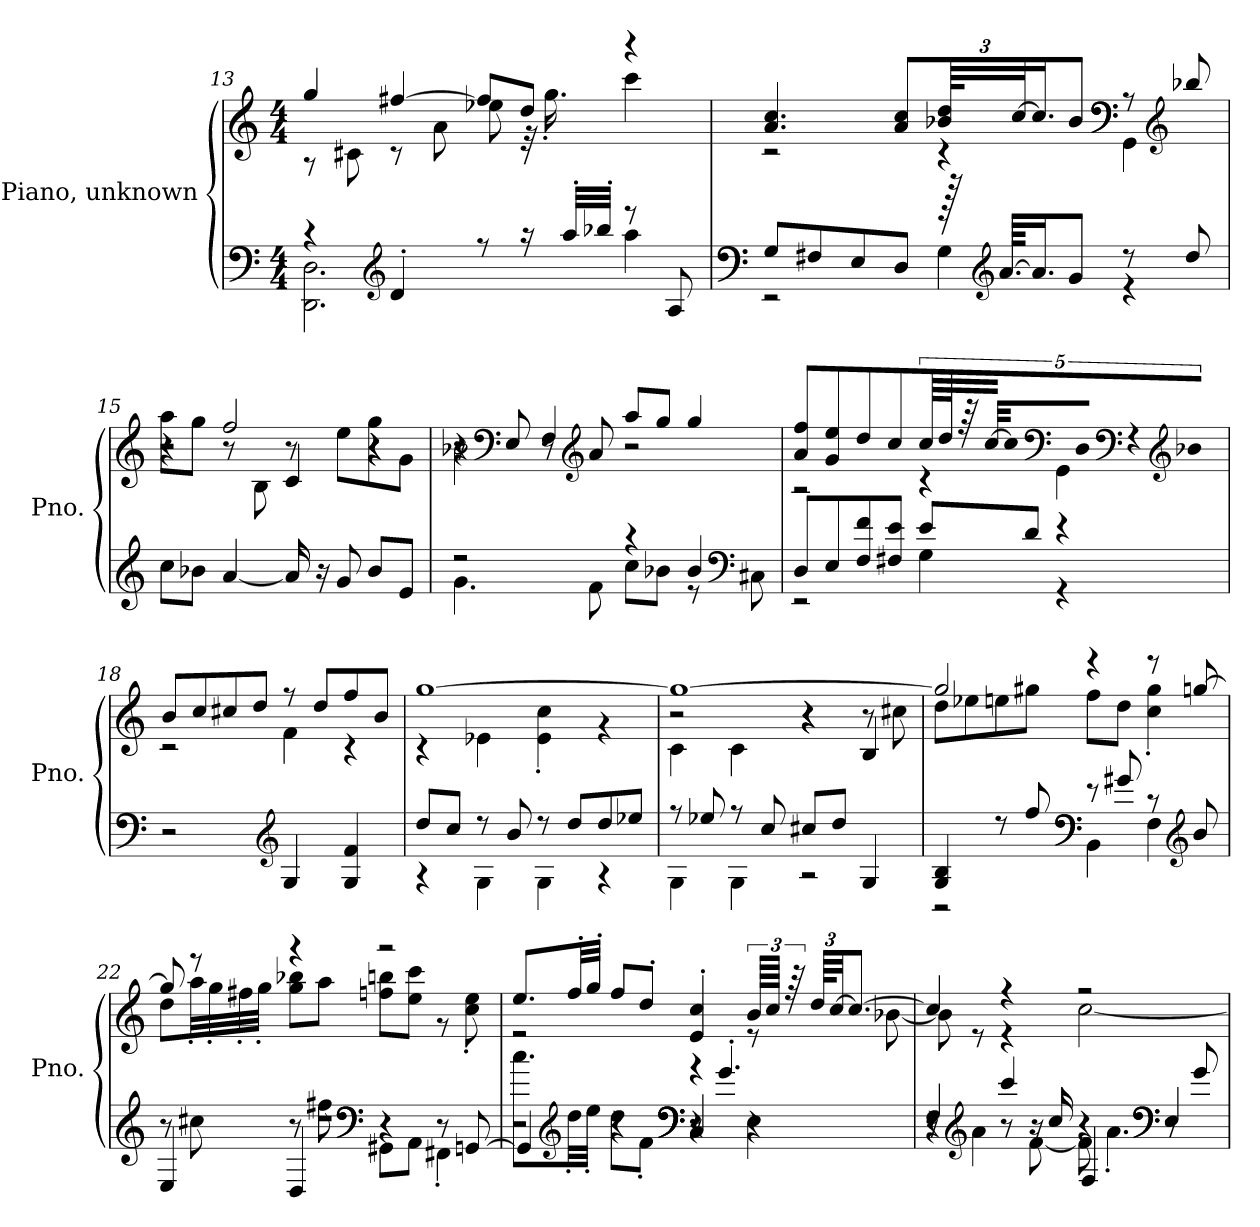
**kern	**kern
*part1	*part1
*staff2	*staff1
*I"Piano, unknown	*
*I'Pno.	*
!!LO:LB:g=z
*clefF4	*clefG2
*k[]	*k[]
*M4/4	*M4/4
=13	=13
*^	*^
4r	2.DD\ 2.D\	4gg/	8r
.	.	.	8c#X\
*clefG2	*	*	*
4d'/	.	[4ff#X/	8r
.	.	.	8a\
8r	.	8ff#/L]	8ee-X\
16r	.	8dd/J	32r
.	.	.	16.gg'\
32aa'/LLL	.	.	.
32bb-X'/JJJ	.	.	.
8r	4aa\	4r	4ccc\
8A/	.	.	.
=14	=14	=14	=14
*clefF4	*	*	*
8G/L	2r	4.a/ 4.cc/	2r
8F#X/	.	.	.
8E/	.	.	.
8D/J	.	8a/ 8cc/L	.
*	*	*Xbrackettup	*
128r	4G\	96b-X/ 96dd/KLL	4r
*clefG2	*	*	*
[64.a/KKLL	.	.	.
.	.	[48cc/J	.
16.a/J]	.	16.cc/J]	.
8g/J	.	8b-/J	.
*	*	*clefF4	*
8r	4r	8r	4GG\
*	*	*clefG2	*
8dd/	.	8bb-X/	.
*v	*v	*	*
!!LO:LB:g=z
=15	=15	=15
*	*	*^
8cc\L	4r	8aa\L	2r
8b-X\J	.	8gg\J	.
[4a/	2ff/	8r	.
.	.	8B\	.
16a/]	.	8r	4c/
16r	.	.	.
8g/	.	8ee\L	.
8b-/L	4r	8gg\	4r
8e/J	.	8g\J	.
=16	=16	=16	=16
*^	*	*	*
2r	4.g\	8r	2b-X\	4r
*	*	*clefF4	*	*
.	.	8E/	.	.
.	.	8r	.	4F/
*	*	*clefG2	*	*
.	8f\	8a/	.	.
4r	8cc\L	8aa/L	2r	2r
.	8b-X\J	8gg/J	.	.
4b-/	8r	4gg/	.	.
*clefF4	*	*	*	*
.	8C#X\	.	.	.
*	*	*	*v	*v
!!LO:PB:g=z
=17	=17	=17	=17
8D/L	2r	8a/ 8ff/L	2r
8E/	.	8g/ 8ee/	.
8F/ 8f/	.	8dd/	.
8F#X/ 8e/J	.	8cc/	.
*	*	*brackettup	*
8e/L	4G\	80cc/LLL	4r
.	.	80dd/JJJJ	.
.	.	80r	.
.	.	[40cc/KLL	.
.	.	16cc/J]	.
8d/J	.	8b/J	.
*	*	*clefF4	*
4r	4r	8r	4GG\
*	*	*clefG2	*
.	.	8b-X/	.
*v	*v	*	*
=18	=18	=18
2r	8b/L	2r
.	8cc/	.
.	8cc#X/	.
.	8dd/J	.
*clefG2	*	*
4G/	8r	4f\
.	8dd/L	.
4G/ 4f/	8ff/	4r
.	8b/J	.
=19	=19	=19
*^	*	*
8dd/L	4r	[1gg	4r
8cc/J	.	.	.
8r	4G\	.	4e-X\
8b/	.	.	.
8r	4G\	.	4e-\' 4cc\'
8dd/L	.	.	.
8dd/	4r	.	4r
8ee-X/J	.	.	.
!!LO:LB:g=z
=20	=20	=20	=20
*	*	*	*^
8r	4G\	1gg_	4c\	2r
8ee-X/	.	.	.	.
8r	4G\	.	4c\	.
8cc/	.	.	.	.
8cc#X/L	2r	.	4r	4r
8dd/J	.	.	.	.
4G/	.	.	8r	4B/
.	.	.	8cc#X\	.
*	*	*	*v	*v
=21	=21	=21	=21
4G/ 4B/	2r	2gg/]	8dd\L
.	.	.	8ee-X\
8r	.	.	8een\
8ff/	.	.	8gg#X\J
*clefF4	*	*	*
8r	4BB\	4r	8ff\L
8g#X/	.	.	8dd\J
8r	4F\	8r	4cc\' 4gg#\'
*clefG2	*	*	*
8b/	.	[8ggn/	.
!!LO:LB:g=z	!!
=22	=22	=22	=22
*	*^	*	*
1r	8r	4E/	8gg/]	8dd\L
.	8cc#X\	.	8r	32aa'\LL
.	.	.	.	32gg'\
.	.	.	.	32ff#X'\
.	.	.	.	32gg'\JJJ
.	8r	4D/	4r	8gg\ 8bb-X\L
.	8ff#X\	.	.	8aa\J
*clefF4	*	*	*	*
.	8GG#X\L	4r	2r	8ffn\ 8bbn\L
.	8AA\J	.	.	8ee\ 8ccc\J
.	4FF#X'\	8r	.	8r
.	.	[8GGn/	.	8cc\' 8ee\'
=23	=23	=23	=23	=23
2r	8.cc\L	4GG/]	8.ee/L	2r
*clefG2	*	*	*	*
.	32dd'\LL	.	32ff'/LL	.
.	32ee'\JJJ	.	32gg'/JJJ	.
.	8dd\L	4r	8ff/L	.
.	8f'\J	.	8dd'/J	.
*clefF4	*	*	*	*
8r	4r	4C/	4e/' 4cc/'	4r
4.g'/	.	.	.	.
.	4E\	4r	96b/LLLL	8r
.	.	.	96cc/JJJJ	.
.	.	.	96r	.
*	*	*	*Xbrackettup	*
.	.	.	96dd/KLLL	.
.	.	.	[48cc/JJ	.
.	.	.	8.cc/J_	.
.	.	.	.	[8b-X\
!!LO:LB:g=z	!!
=24	=24	=24	=24	=24
4r	8r	4F/	4cc/]	8b-\]
*clefG2	*	*	*	*
.	4a\	.	.	8r
8r	.	4ccc/	4r	4r
16r	[8f\	.	.	.
16cc/	.	.	.	.
4r	8f\]	4F/	2r	[2cc\
.	4.a'\	.	.	.
*clefF4	*	*	*	*
8r	.	4E/	.	.
8g/	.	.	.	.
*v	*v	*v	*	*
*	*v	*v
=	=
*-	*-
